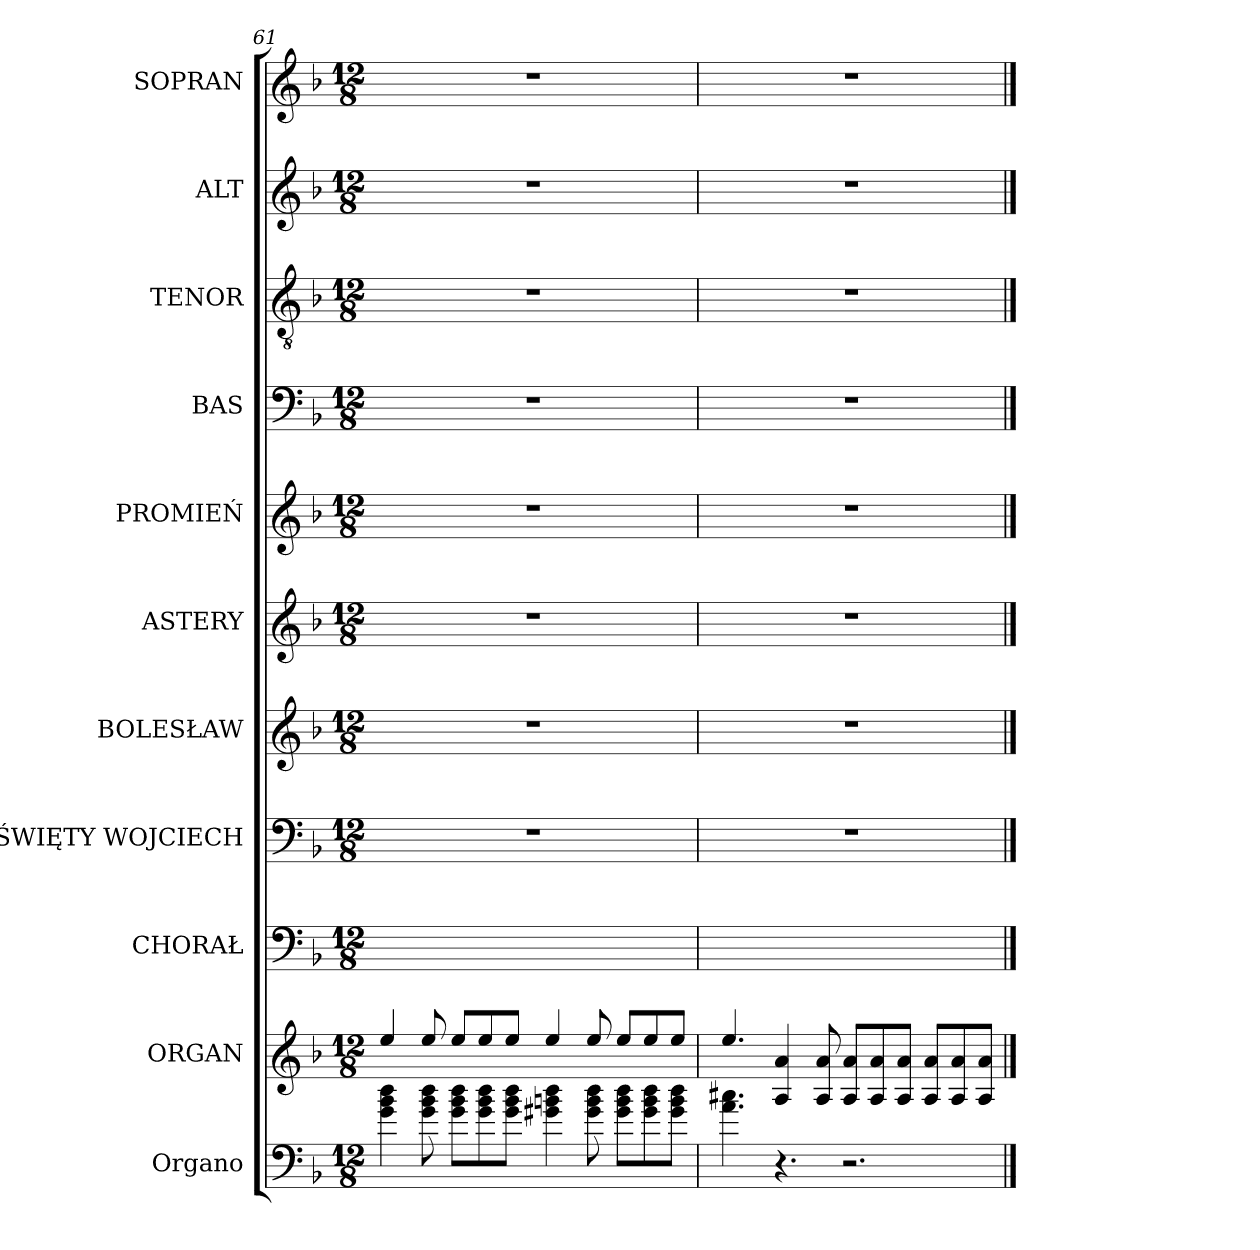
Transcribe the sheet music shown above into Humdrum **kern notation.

**kern	**kern	**kern	**kern	**kern	**kern	**kern	**kern	**kern	**kern	**kern
*part11	*part10	*part9	*part8	*part7	*part6	*part5	*part4	*part3	*part2	*part1
*staff11	*staff10	*staff9	*staff8	*staff7	*staff6	*staff5	*staff4	*staff3	*staff2	*staff1
*I"Organo	*I"ORGAN	*I"CHORAŁ	*I"ŚWIĘTY WOJCIECH	*I"BOLESŁAW	*I"ASTERY	*I"PROMIEŃ	*I"BAS	*I"TENOR	*I"ALT	*I"SOPRAN
*	*I'Org.	*	*	*	*	*	*I'B.	*I'T.	*I'A.	*I'S.
*clefF4	*clefG2	*clefF4	*clefF4	*clefG2	*clefG2	*clefG2	*clefF4	*clefGv2	*clefG2	*clefG2
*k[b-]	*k[b-]	*k[b-]	*k[b-]	*k[b-]	*k[b-]	*k[b-]	*k[b-]	*k[b-]	*k[b-]	*k[b-]
*d:	*d:	*d:	*d:	*d:	*d:	*d:	*d:	*d:	*d:	*d:
*M12/8	*M12/8	*M12/8	*M12/8	*M12/8	*M12/8	*M12/8	*M12/8	*M12/8	*M12/8	*M12/8
=61	=61	=61	=61	=61	=61	=61	=61	=61	=61	=61
4g\ 4b-\ 4dd\	4ee/	1.ryy	1.r	1.r	1.r	1.r	1.r	1.r	1.r	1.r
8g\ 8b-\ 8dd\	8ee/	.	.	.	.	.	.	.	.	.
8g\ 8b-\ 8dd\L	8ee/L	.	.	.	.	.	.	.	.	.
8g\ 8b-\ 8dd\	8ee/	.	.	.	.	.	.	.	.	.
8g\ 8b-\ 8dd\J	8ee/J	.	.	.	.	.	.	.	.	.
4g#X\ 4bn\ 4dd\	4ee/	.	.	.	.	.	.	.	.	.
8g#\ 8b\ 8dd\	8ee/	.	.	.	.	.	.	.	.	.
8g#\ 8b\ 8dd\L	8ee/L	.	.	.	.	.	.	.	.	.
8g#\ 8b\ 8dd\	8ee/	.	.	.	.	.	.	.	.	.
8g#\ 8b\ 8dd\J	8ee/J	.	.	.	.	.	.	.	.	.
=62	=62	=62	=62	=62	=62	=62	=62	=62	=62	=62
4.a\ 4.cc#X\	4.ee/	1.ryy	1.r	1.r	1.r	1.r	1.r	1.r	1.r	1.r
4.r	4A/ 4a/	.	.	.	.	.	.	.	.	.
.	8A/ 8a/	.	.	.	.	.	.	.	.	.
2.r	8A/ 8a/L	.	.	.	.	.	.	.	.	.
.	8A/ 8a/	.	.	.	.	.	.	.	.	.
.	8A/ 8a/J	.	.	.	.	.	.	.	.	.
.	8A/ 8a/L	.	.	.	.	.	.	.	.	.
.	8A/ 8a/	.	.	.	.	.	.	.	.	.
.	8A/ 8a/J	.	.	.	.	.	.	.	.	.
==	==	==	==	==	==	==	==	==	==	==
*-	*-	*-	*-	*-	*-	*-	*-	*-	*-	*-
